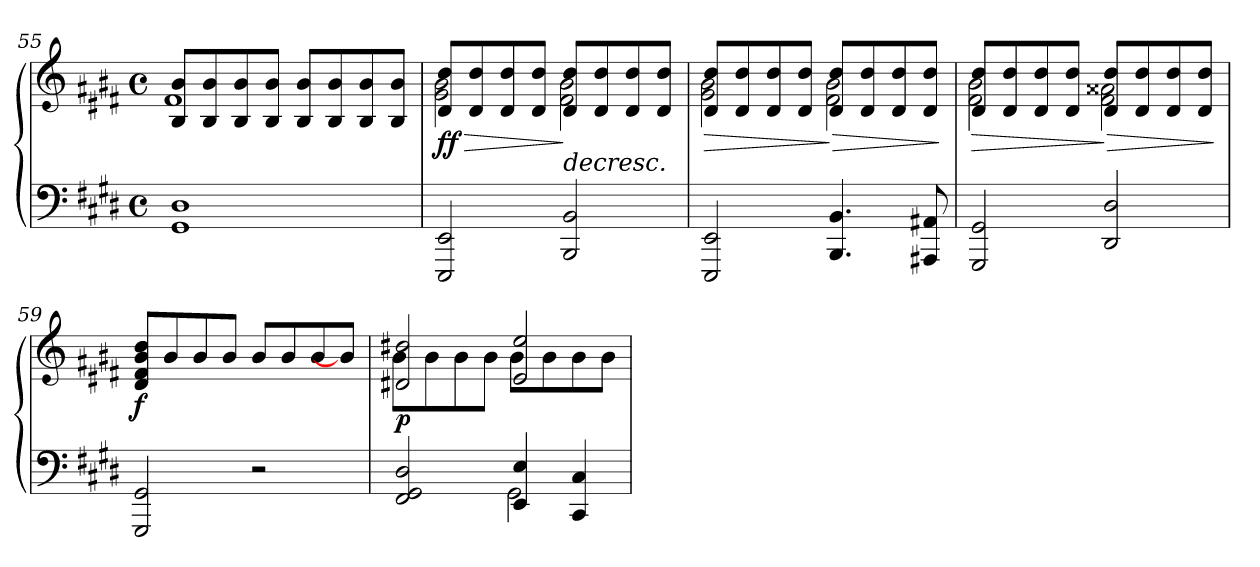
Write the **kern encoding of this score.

**kern	**kern	**dynam
*part1	*part1	*part1
*staff2	*staff1	*staff1/2
*clefF4	*clefG3	*
*k[f#c#g#d#]	*k[f#c#g#d#]	*
*M4/4	*M4/4	*
*met(c)	*met(c)	*
=55	=55	=55
*^	*^	*
1D#	1GG#	8G#/ 8g#/L	1d#	.
.	.	8G#/ 8g#/	.	.
.	.	8G#/ 8g#/	.	.
.	.	8G#/ 8g#/J	.	.
.	.	8G#/ 8g#/L	.	.
.	.	8G#/ 8g#/	.	.
.	.	8G#/ 8g#/	.	.
.	.	8G#/ 8g#/J	.	.
*v	*v	*	*	*
!!LO:LB:g=z	!!
=56	=56	=56	=56
!	!	!	!LO:HP:b
!	!	!	!LO:DY:n=1:b
!	!	!	!LO:DY:n=2:b
2EEE/ 2EE/	8B/ 8b/L	2e\ 2g#\	> f f
.	8B/ 8b/	.	.
.	8B/ 8b/	.	.
.	8B/ 8b/J	.	.
!	!	!	!LO:HP:n=1:b
2BBB/ 2BB/	8B/ 8b/L	2d#\ 2g#\	] >
.	8B/ 8b/	.	.
.	8B/ 8b/	.	.
.	8B/ 8b/J	.	.
=57	=57	=57	=57
!	!	!	!LO:HP:b
2EEE/ 2EE/	8B/ 8b/L	2e\ 2g#\	>
.	8B/ 8b/	.	.
.	8B/ 8b/	.	.
.	8B/ 8b/J	.	.
!	!	!	!LO:HP:n=1:b
4.BBB/ 4.BB/	8B/ 8b/L	2d#\ 2g#\	] >
.	8B/ 8b/	.	.
.	8B/ 8b/	.	.
8AAA#X/ 8AA#X/	8B/ 8b/J	.	.
*	*v	*v	*
.	.	]
=58	=58	=58
*	*^	*
!	!	!	!LO:HP:b
2GGG#/ 2GG#/	8B/ 8b/L	2d#\ 2g#\	>
.	8B/ 8b/	.	.
.	8B/ 8b/	.	.
.	8B/ 8b/J	.	.
!	!	!	!LO:HP:n=1:b
2DD#/ 2D#/	8B/ 8b/L	2d#\ 2f##X\	] >
.	8B/ 8b/	.	.
.	8B/ 8b/	.	.
.	8B/ 8b/J	.	.
*	*v	*v	*
.	.	] ]
=59	=59	=59
!	!	!LO:DY:b
2GGG#/ 2GG#/	8B/ 8d#/ 8g#/ 8b/L	f
.	8g#/	.
.	8g#/	.
.	8g#/J	.
2rE	8g#/L	.
.	8g#/	.
.	8g#/	.
.	8g#/J]	.
=60	=60	=60
*^	*^	*
!	!	!	!	!LO:DY:b
2FF#/ 2GG#/ 2D#/	2ryy	2B#X/ 2b#X/	8g#\L	p
.	.	.	8g#\	.
.	.	.	8g#\	.
.	.	.	8g#\J	.
4EE/ 4E/	2GG#\	2c#/ 2cc#/	8g#\L	.
.	.	.	8g#\	.
4CC#/ 4C#/	.	.	8g#\	.
.	.	.	8g#\J	.
*v	*v	*	*	*
*	*v	*v	*
=	=	=
*-	*-	*-
